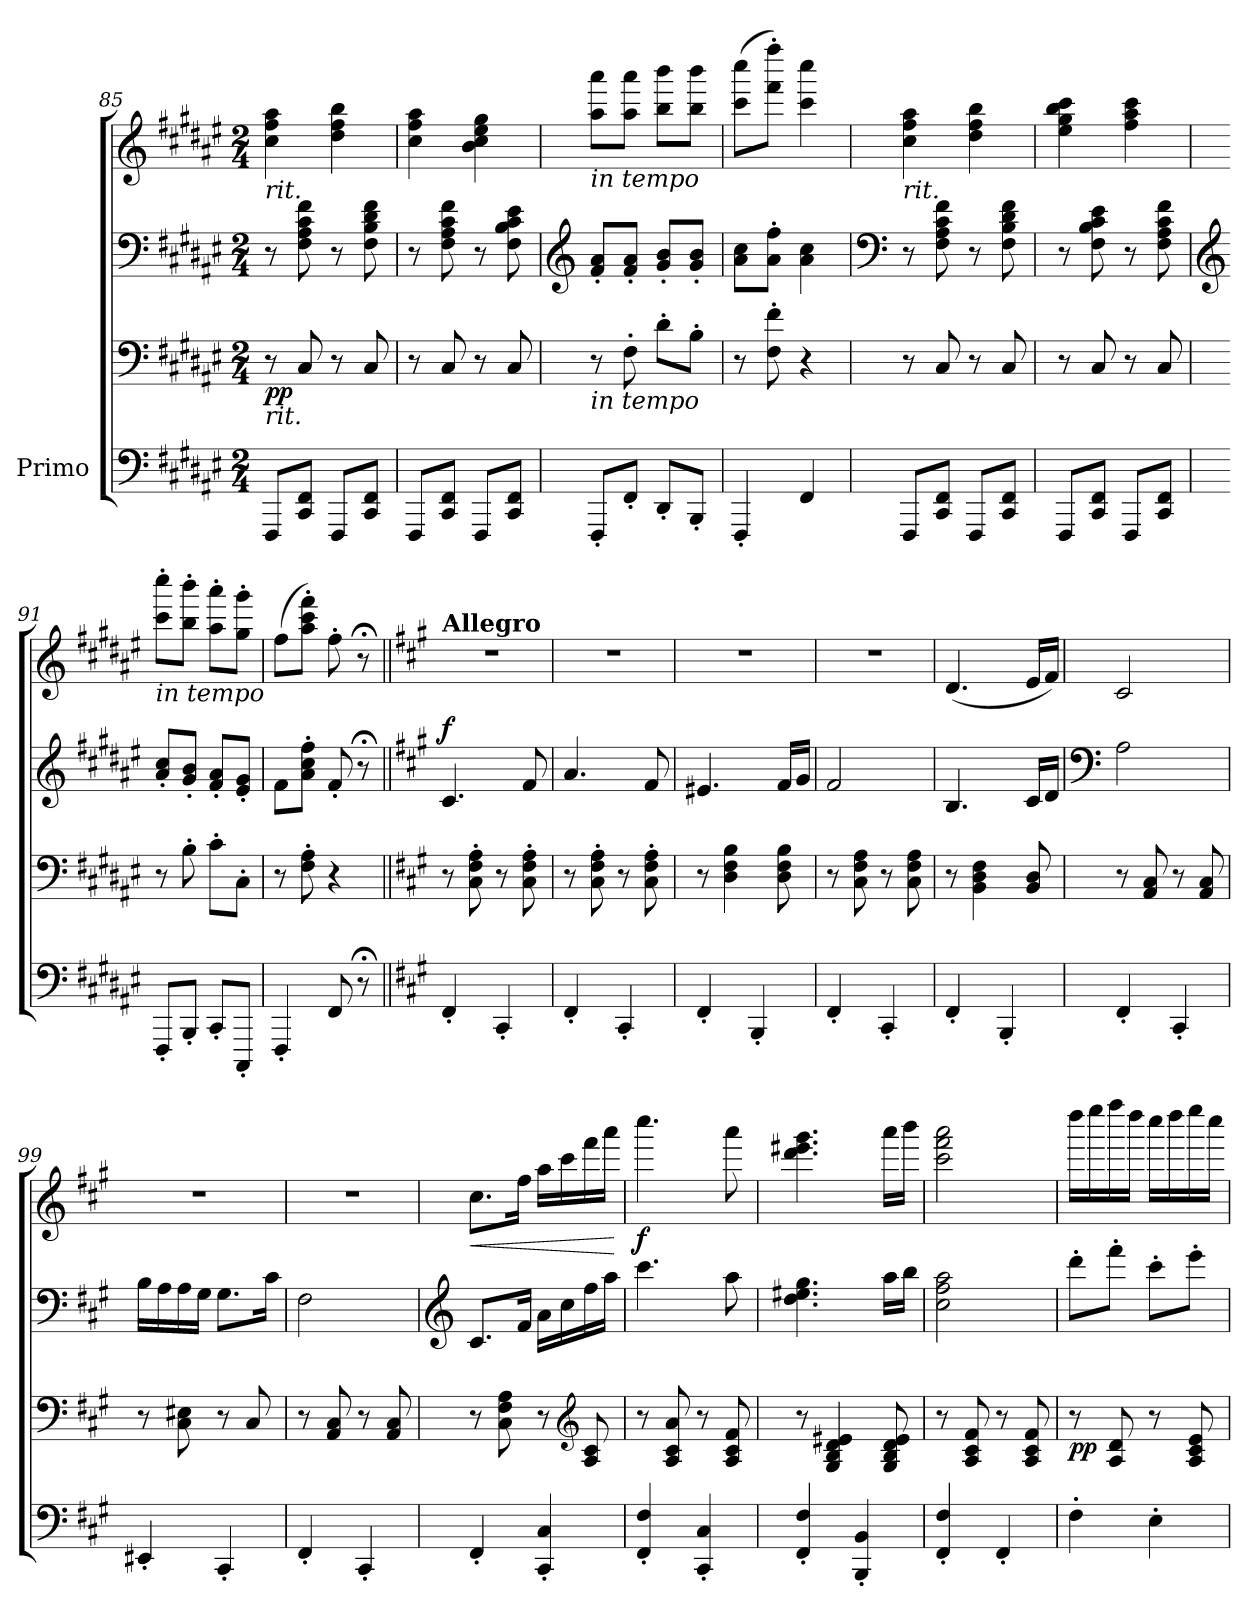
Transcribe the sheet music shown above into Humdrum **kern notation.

**kern	**kern	**kern	**kern	**dynam
*part1	*part1	*part1	*part1	*part1
*staff4	*staff3	*staff2	*staff1	*staff1/2/3/4
*I"Primo	*	*	*	*
*clefF4	*clefF4	*clefF4	*clefG2	*
*k[f#c#g#d#a#e#]	*k[f#c#g#d#a#e#]	*k[f#c#g#d#a#e#]	*k[f#c#g#d#a#e#]	*
*M2/4	*M2/4	*M2/4	*M2/4	*
=85	=85	=85	=85	=85
!	!	!	!LO:TX:b:i:t=rit.	!
!	!LO:TX:b:i:t=rit.	!	!	!
!	!	!	!	!LO:DY:b=3
!	!	!	!	!LO:DY:n=1:b
8FFF#/L	8r	8r	4cc#\ 4ff#\ 4aa#\	p p
8CC#/ 8FF#/J	8C#/	8F#\ 8A#\ 8c#\ 8f#\	.	.
8FFF#/L	8r	8r	4dd#\ 4ff#\ 4bb\	.
8CC#/ 8FF#/J	8C#/	8F#\ 8B\ 8d#\ 8f#\	.	.
=86	=86	=86	=86	=86
8FFF#/L	8r	8r	4cc#\ 4ff#\ 4aa#\	.
8CC#/ 8FF#/J	8C#/	8F#\ 8A#\ 8c#\ 8f#\	.	.
8FFF#/L	8r	8r	4b\ 4cc#\ 4ee#\ 4gg#\	.
8CC#/ 8FF#/J	8C#/	8F#\ 8B\ 8c#\ 8e#\	.	.
=87	=87	=87	=87	=87
*	*	*clefG2	*	*
!	!	!	!LO:TX:b:i:t=in tempo	!
!	!LO:TX:b:i:t=in tempo	!	!	!
8FFF#'/L	8r	8f#/' 8a#/'L	8aa#\ 8aaa#\L	.
8FF#'/J	8F#'\	8f#/' 8a#/'J	8aa#\ 8aaa#\J	.
8DD#'/L	8d#'\L	8g#/' 8b/'L	8bb\ 8bbb\L	.
8BBB'/J	8B'\J	8g#/' 8b/'J	8bb\ 8bbb\J	.
=88	=88	=88	=88	=88
4FFF#'/	8r	8a#\ 8cc#\L	(>8ccc#\ 8cccc#\L	.
.	8F#\' 8f#\'	8a#\' 8ff#\'J	8fff#\' 8ffff#\'J)	.
4FF#/	4r	4a#\ 4cc#\	4ccc#\ 4cccc#\	.
=89	=89	=89	=89	=89
*	*	*clefF4	*	*
!	!	!	!LO:TX:b:i:t=rit.	!
8FFF#/L	8r	8r	4cc#\ 4ff#\ 4aa#\	.
8CC#/ 8FF#/J	8C#/	8F#\ 8A#\ 8c#\ 8f#\	.	.
8FFF#/L	8r	8r	4dd#\ 4ff#\ 4bb\	.
8CC#/ 8FF#/J	8C#/	8F#\ 8B\ 8d#\ 8f#\	.	.
=90	=90	=90	=90	=90
8FFF#/L	8r	8r	4ee#\ 4gg#\ 4bb\ 4ccc#\	.
8CC#/ 8FF#/J	8C#/	8F#\ 8B\ 8c#\ 8e#\	.	.
8FFF#/L	8r	8r	4ff#\ 4aa#\ 4ccc#\	.
8CC#/ 8FF#/J	8C#/	8F#\ 8A#\ 8c#\ 8f#\	.	.
=91	=91	=91	=91	=91
*	*	*clefG2	*	*
!	!	!	!LO:TX:b:i:t=in tempo	!
8FFF#'/L	8r	8a#/' 8cc#/'L	8ccc#\' 8cccc#\'L	.
8BBB'/J	8B'\	8g#/' 8b/'J	8bb\' 8bbb\'J	.
8CC#'/L	8c#'\L	8f#/' 8a#/'L	8aa#\' 8aaa#\'L	.
8CCC#'/J	8C#'\J	8e#/' 8g#/'J	8gg#\' 8ggg#\'J	.
=92	=92	=92	=92	=92
4FFF#'/	8r	8f#\L	(>8ff#\L	.
.	8F#\' 8A#\'	8a#\' 8cc#\' 8ff#\'J	8aa#\' 8ccc#\' 8fff#\'J)	.
8FF#/	4r	8f#'/	8ff#'\	.
8r;<	.	8r;<	8r;<	.
=93||	=93||	=93||	=93||	=93||
*k[f#c#g#]	*k[f#c#g#]	*k[f#c#g#]	*k[f#c#g#]	*
!	!	!	!LO:TX:a:B:t=Allegro	!
!	!	!	!	!LO:DY:a=2
4FF#'/	8r	4.c#/	2r	f
.	8C#\' 8F#\' 8A\'	.	.	.
4CC#'/	8r	.	.	.
.	8C#\' 8F#\' 8A\'	8f#/	.	.
=94	=94	=94	=94	=94
4FF#'/	8r	4.a/	2r	.
.	8C#\' 8F#\' 8A\'	.	.	.
4CC#'/	8r	.	.	.
.	8C#\' 8F#\' 8A\'	8f#/	.	.
=95	=95	=95	=95	=95
4FF#'/	8r	4.e#X/	2r	.
.	4D\ 4F#\ 4B\	.	.	.
4BBB'/	.	.	.	.
.	8D\ 8F#\ 8B\	16f#/LL	.	.
.	.	16g#/JJ	.	.
=96	=96	=96	=96	=96
4FF#'/	8r	2f#/	2r	.
.	8C#\ 8F#\ 8A\	.	.	.
4CC#'/	8r	.	.	.
.	8C#\ 8F#\ 8A\	.	.	.
=97	=97	=97	=97	=97
4FF#'/	8r	4.B/	(<4.d/	.
.	4BB\ 4D\ 4F#\	.	.	.
4BBB'/	.	.	.	.
.	8BB/ 8D/	16c#/LL	16e/LL	.
.	.	16d/JJ	16f#/JJ)	.
=98	=98	=98	=98	=98
*	*	*clefF4	*	*
4FF#'/	8r	2A\	2c#/	.
.	8AA/ 8C#/	.	.	.
4CC#'/	8r	.	.	.
.	8AA/ 8C#/	.	.	.
=99	=99	=99	=99	=99
4EE#X'/	8r	16B\LL	2r	.
.	.	16A\	.	.
.	8C#\ 8E#X\	16A\	.	.
.	.	16G#\JJ	.	.
4CC#'/	8r	8.G#\L	.	.
.	8C#/	.	.	.
.	.	16c#\Jk	.	.
=100	=100	=100	=100	=100
4FF#'/	8r	2F#\	2r	.
.	8AA/ 8C#/	.	.	.
4CC#'/	8r	.	.	.
.	8AA/ 8C#/	.	.	.
=101	=101	=101	=101	=101
*	*	*clefG2	*	*
!	!	!	!	!LO:HP:b
4FF#'/	8r	8.c#/L	8.cc#\L	<
.	8C#\ 8F#\ 8A\	.	.	.
.	.	16f#/Jk	16ff#\Jk	.
4CC#/' 4C#/'	8r	16a\LL	16aa\LL	.
.	.	16cc#\	16ccc#\	.
*	*clefG2	*	*	*
.	8A/ 8c#/	16ff#\	16fff#\	.
.	.	16aa\JJ	16aaa\JJ	.
.	.	.	.	[
=102	=102	=102	=102	=102
!	!	!	!	!LO:DY:b
4FF#/' 4F#/'	8r	4.ccc#\	4.cccc#\	f
.	8A/ 8c#/ 8a/	.	.	.
4CC#/' 4C#/'	8r	.	.	.
.	8A/ 8c#/ 8f#/	8aa\	8aaa\	.
=103	=103	=103	=103	=103
4FF#/' 4F#/'	8r	4.dd\ 4.ee#X\ 4.gg#\	4.ddd\ 4.eee#X\ 4.ggg#\	.
.	4G#/ 4B/ 4d/ 4e#X/	.	.	.
4BBB/' 4BB/'	.	.	.	.
.	8G#/ 8B/ 8d/ 8e#/	16aa\LL	16aaa\LL	.
.	.	16bb\JJ	16bbb\JJ	.
=104	=104	=104	=104	=104
4FF#/' 4F#/'	8r	2cc#\ 2ff#\ 2aa\	2ccc#\ 2fff#\ 2aaa\	.
.	8A/ 8c#/ 8f#/	.	.	.
4FF#'/	8r	.	.	.
.	8A/ 8c#/ 8f#/	.	.	.
=105	=105	=105	=105	=105
!	!	!	!	!LO:DY:b=3
!	!	!	!	!LO:DY:n=1:b
4F#'\	8r	8ddd'\L	16dddd\LL	p p
.	.	.	16eeee\	.
.	8A/ 8d/	8fff#'\J	16ffff#\	.
.	.	.	16dddd\JJ	.
4E'\	8r	8ccc#'\L	16cccc#\LL	.
.	.	.	16dddd\	.
.	8A/ 8c#/ 8e/	8eee'\J	16eeee\	.
.	.	.	16cccc#\JJ	.
=	=	=	=	=
*-	*-	*-	*-	*-
